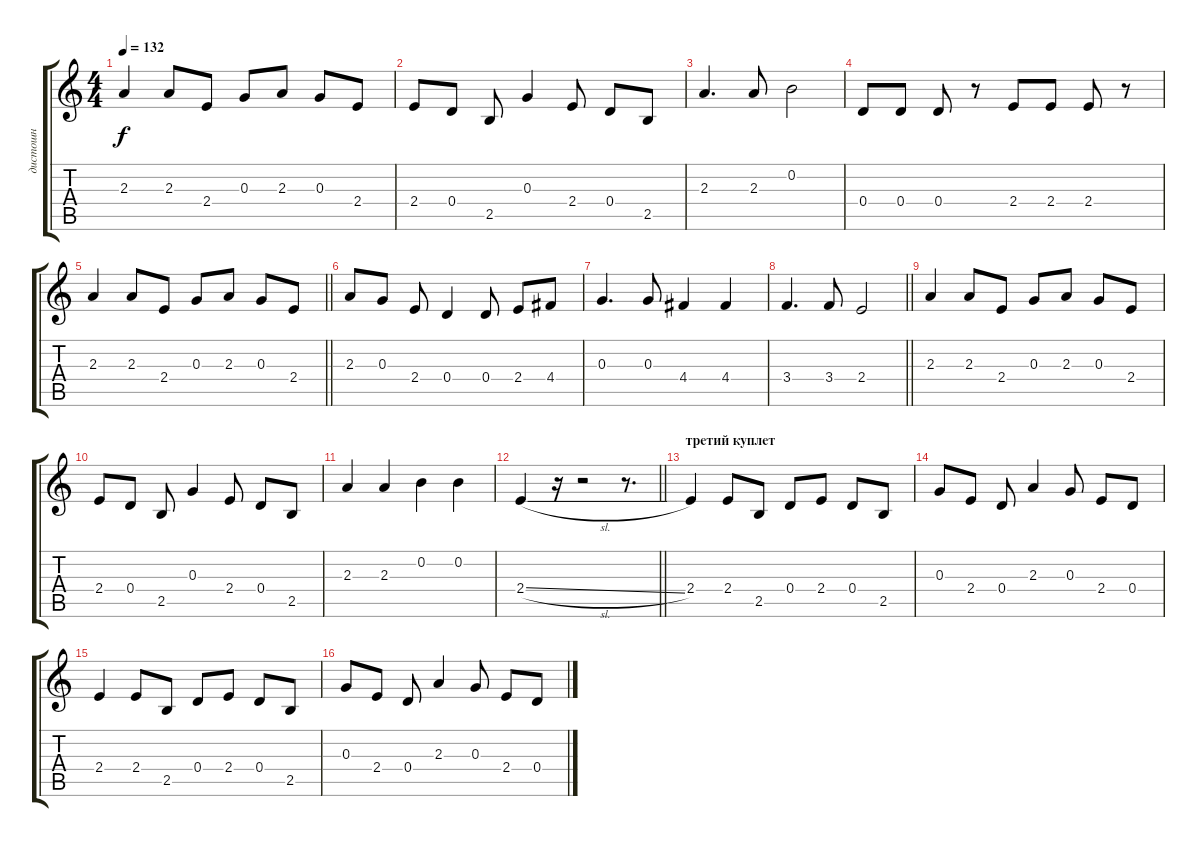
\track ("дистошн" "дистошн") {instrument distortionguitar}
\staff {score tabs}
\tuning (E4 B3 G3 D3 A2 E2) {hide}
\ts (4 4)
\tempo 132
\clef g2
\ks c
2.3.4{dy f} 2.3.8 2.4.8 0.3.8 2.3.8 0.3.8 2.4.8 |
2.4.8 0.4.8 2.5.8 0.3.4 2.4.8 0.4.8 2.5.8 |
2.3.4{d} 2.3.8 0.2.2 |
0.4.8 0.4.8 0.4.8 r.8 2.4.8 2.4.8 2.4.8 r.8 |
\barLineRight lightlight
2.3.4 2.3.8 2.4.8 0.3.8 2.3.8 0.3.8 2.4.8 |
2.3.8 0.3.8 2.4.8 0.4.4 0.4.8 2.4.8 4.4.8 |
0.3.4{d} 0.3.8 4.4.4 4.4.4 |
\barLineRight lightlight
3.4.4{d} 3.4.8 2.4.2 |
2.3.4 2.3.8 2.4.8 0.3.8 2.3.8 0.3.8 2.4.8 |
2.4.8 0.4.8 2.5.8 0.3.4 2.4.8 0.4.8 2.5.8 |
2.3.4 2.3.4 0.2.4 0.2.4 |
\barLineRight lightlight
2.4{sl}.4 r.16 r.2 r.8{d} |
\section ("" "третий куплет ")
2.4.4 2.4.8 2.5.8 0.4.8 2.4.8 0.4.8 2.5.8 |
0.3.8 2.4.8 0.4.8 2.3.4 0.3.8 2.4.8 0.4.8 |
2.4.4 2.4.8 2.5.8 0.4.8 2.4.8 0.4.8 2.5.8 |
0.3.8 2.4.8 0.4.8 2.3.4 0.3.8 2.4.8 0.4.8
